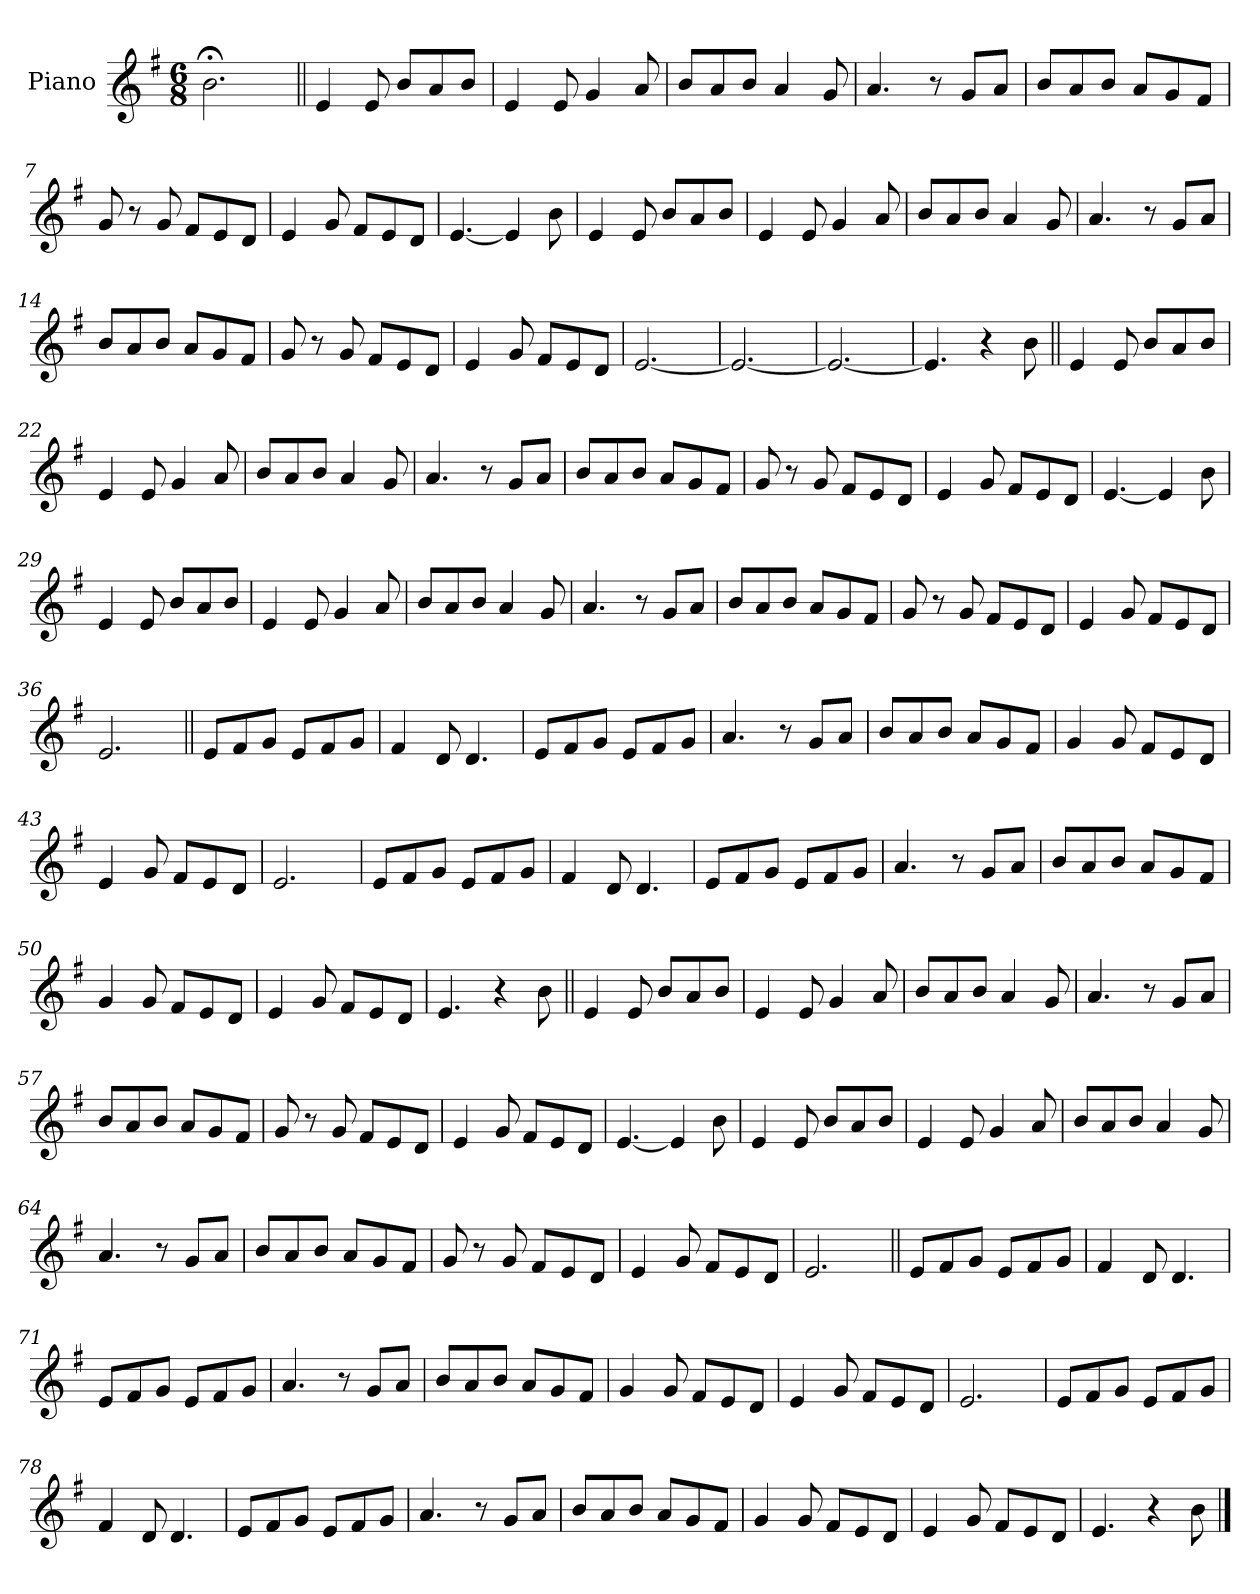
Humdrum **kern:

**kern
*part1
*staff1
*I"Piano
*I'Pno.
*clefG2
*k[f#]
*M6/8
*MM210
=1
2.b;<
=2||
4e
8e
8bL
8a
8bJ
=3
4e
8e
4g
8a
=4
8bL
8a
8bJ
4a
8g
=5
4.a
8r
8gL
8aJ
=6
8bL
8a
8bJ
8aL
8g
8f#J
=7
8g
8r
8g
8f#L
8e
8dJ
=8
4e
8g
8f#L
8e
8dJ
=9
[4.e
4e]
8b
=10
4e
8e
8bL
8a
8bJ
=11
4e
8e
4g
8a
=12
8bL
8a
8bJ
4a
8g
=13
4.a
8r
8gL
8aJ
=14
8bL
8a
8bJ
8aL
8g
8f#J
=15
8g
8r
8g
8f#L
8e
8dJ
=16
4e
8g
8f#L
8e
8dJ
=17
[2.e
=18
2.e_
=19
2.e_
=20
4.e]
4r
8b
=21||
4e
8e
8bL
8a
8bJ
=22
4e
8e
4g
8a
=23
8bL
8a
8bJ
4a
8g
=24
4.a
8r
8gL
8aJ
=25
8bL
8a
8bJ
8aL
8g
8f#J
=26
8g
8r
8g
8f#L
8e
8dJ
=27
4e
8g
8f#L
8e
8dJ
=28
[4.e
4e]
8b
=29
4e
8e
8bL
8a
8bJ
=30
4e
8e
4g
8a
=31
8bL
8a
8bJ
4a
8g
=32
4.a
8r
8gL
8aJ
=33
8bL
8a
8bJ
8aL
8g
8f#J
=34
8g
8r
8g
8f#L
8e
8dJ
=35
4e
8g
8f#L
8e
8dJ
=36
2.e
=37||
8eL
8f#
8gJ
8eL
8f#
8gJ
=38
4f#
8d
4.d
=39
8eL
8f#
8gJ
8eL
8f#
8gJ
=40
4.a
8r
8gL
8aJ
=41
8bL
8a
8bJ
8aL
8g
8f#J
=42
4g
8g
8f#L
8e
8dJ
=43
4e
8g
8f#L
8e
8dJ
=44
2.e
=45
8eL
8f#
8gJ
8eL
8f#
8gJ
=46
4f#
8d
4.d
=47
8eL
8f#
8gJ
8eL
8f#
8gJ
=48
4.a
8r
8gL
8aJ
=49
8bL
8a
8bJ
8aL
8g
8f#J
=50
4g
8g
8f#L
8e
8dJ
=51
4e
8g
8f#L
8e
8dJ
=52
4.e
4r
8b
=53||
4e
8e
8bL
8a
8bJ
=54
4e
8e
4g
8a
=55
8bL
8a
8bJ
4a
8g
=56
4.a
8r
8gL
8aJ
=57
8bL
8a
8bJ
8aL
8g
8f#J
=58
8g
8r
8g
8f#L
8e
8dJ
=59
4e
8g
8f#L
8e
8dJ
=60
[4.e
4e]
8b
=61
4e
8e
8bL
8a
8bJ
=62
4e
8e
4g
8a
=63
8bL
8a
8bJ
4a
8g
=64
4.a
8r
8gL
8aJ
=65
8bL
8a
8bJ
8aL
8g
8f#J
=66
8g
8r
8g
8f#L
8e
8dJ
=67
4e
8g
8f#L
8e
8dJ
=68
2.e
=69||
8eL
8f#
8gJ
8eL
8f#
8gJ
=70
4f#
8d
4.d
=71
8eL
8f#
8gJ
8eL
8f#
8gJ
=72
4.a
8r
8gL
8aJ
=73
8bL
8a
8bJ
8aL
8g
8f#J
=74
4g
8g
8f#L
8e
8dJ
=75
4e
8g
8f#L
8e
8dJ
=76
2.e
=77
8eL
8f#
8gJ
8eL
8f#
8gJ
=78
4f#
8d
4.d
=79
8eL
8f#
8gJ
8eL
8f#
8gJ
=80
4.a
8r
8gL
8aJ
=81
8bL
8a
8bJ
8aL
8g
8f#J
=82
4g
8g
8f#L
8e
8dJ
=83
4e
8g
8f#L
8e
8dJ
=84
4.e
4r
8b
==
*-
